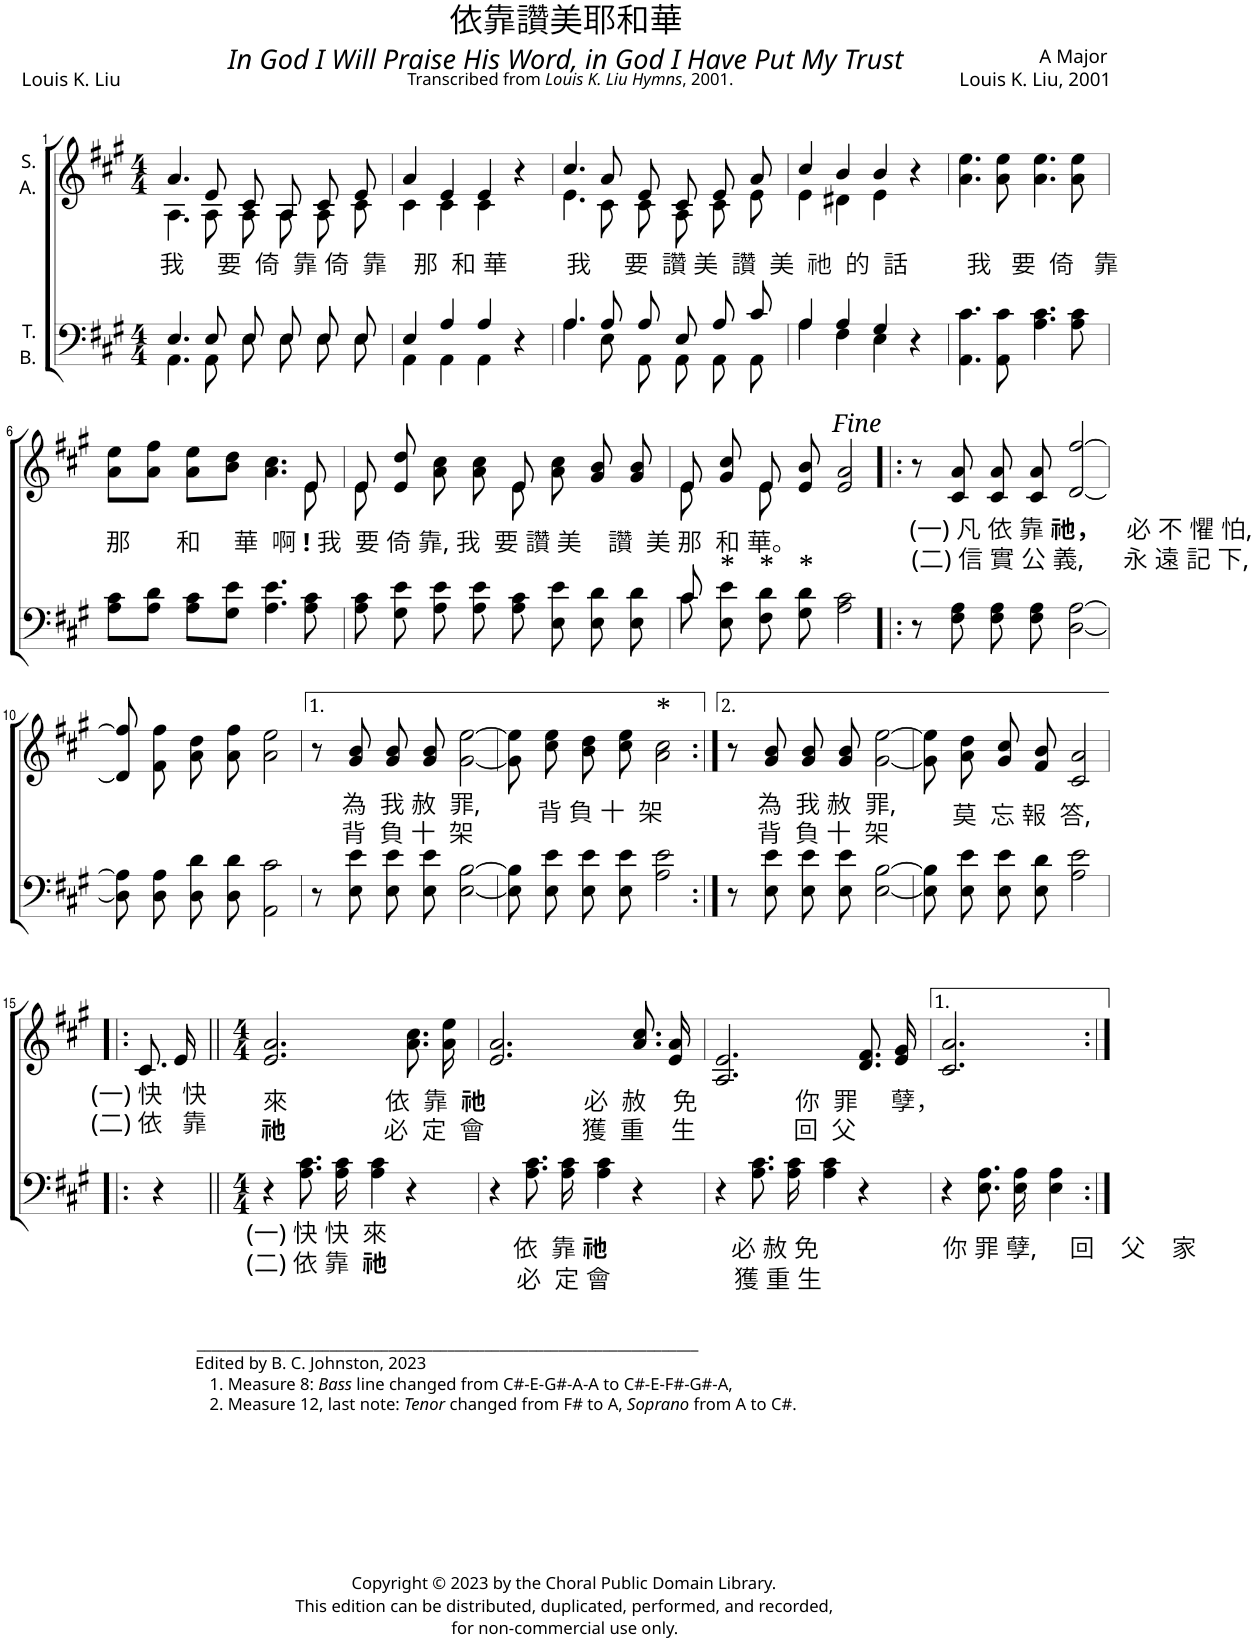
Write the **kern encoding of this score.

**kern	**text	**text	**text	**text	**text	**text	**text	**text	**kern	**text	**text	**text	**text	**text	**text	**text	**text
*part2	*part2	*part2	*part2	*part2	*part2	*part2	*part2	*part2	*part1	*part1	*part1	*part1	*part1	*part1	*part1	*part1	*part1
*staff2	*staff2	*staff2	*staff2	*staff2	*staff2	*staff2	*staff2	*staff2	*staff1	*staff1	*staff1	*staff1	*staff1	*staff1	*staff1	*staff1	*staff1
*I"T. B.	*	*	*	*	*	*	*	*	*I"S. A.	*	*	*	*	*	*	*	*
*clefF4	*	*	*	*	*	*	*	*	*clefG2	*	*	*	*	*	*	*	*
*k[f#c#g#]	*	*	*	*	*	*	*	*	*k[f#c#g#]	*	*	*	*	*	*	*	*
*M4/4	*	*	*	*	*	*	*	*	*M4/4	*	*	*	*	*	*	*	*
=1	=1	=1	=1	=1	=1	=1	=1	=1	=1	=1	=1	=1	=1	=1	=1	=1	=1
*^	*	*	*	*	*	*	*	*	*^	*	*	*	*	*	*	*	*
!	!	!	!	!	!	!	!	!	!	!LO:TX:b:t=我     要  倚  靠 倚  靠    那  和 華         我     要  讚 美  讚  美  祂  的  話         我   要  倚   靠	!	!	!	!	!	!	!	!	!
4.E/	4.AA\	.	.	.	.	.	.	.	.	4.a/	4.A\	.	.	.	.	.	.	.	.
8E/	8AA\	.	.	.	.	.	.	.	.	8e/	8A\	.	.	.	.	.	.	.	.
8E/	8E\	.	.	.	.	.	.	.	.	8c#/	8A\	.	.	.	.	.	.	.	.
8E/	8E\	.	.	.	.	.	.	.	.	8A/	8A\	.	.	.	.	.	.	.	.
8E/	8E\	.	.	.	.	.	.	.	.	8c#/	8A\	.	.	.	.	.	.	.	.
8E/	8E\	.	.	.	.	.	.	.	.	8e/	8c#\	.	.	.	.	.	.	.	.
=2	=2	=2	=2	=2	=2	=2	=2	=2	=2	=2	=2	=2	=2	=2	=2	=2	=2	=2	=2
4E/	4AA\	.	.	.	.	.	.	.	.	4a/	4c#\	.	.	.	.	.	.	.	.
4A/	4AA\	.	.	.	.	.	.	.	.	4e/	4c#\	.	.	.	.	.	.	.	.
4A/	4AA\	.	.	.	.	.	.	.	.	4e/	4c#\	.	.	.	.	.	.	.	.
4r	4ryy	.	.	.	.	.	.	.	.	4r	4ryy	.	.	.	.	.	.	.	.
=3	=3	=3	=3	=3	=3	=3	=3	=3	=3	=3	=3	=3	=3	=3	=3	=3	=3	=3	=3
4.A/	4.A\	.	.	.	.	.	.	.	.	4.cc#/	4.e\	.	.	.	.	.	.	.	.
8A/	8E\	.	.	.	.	.	.	.	.	8a/	8c#\	.	.	.	.	.	.	.	.
8A/	8AA\	.	.	.	.	.	.	.	.	8e/	8c#\	.	.	.	.	.	.	.	.
8E/	8AA\	.	.	.	.	.	.	.	.	8c#/	8A\	.	.	.	.	.	.	.	.
8A/	8AA\	.	.	.	.	.	.	.	.	8e/	8c#\	.	.	.	.	.	.	.	.
8c#/	8AA\	.	.	.	.	.	.	.	.	8a/	8e\	.	.	.	.	.	.	.	.
=4	=4	=4	=4	=4	=4	=4	=4	=4	=4	=4	=4	=4	=4	=4	=4	=4	=4	=4	=4
4A/	4A\	.	.	.	.	.	.	.	.	4cc#/	4e\	.	.	.	.	.	.	.	.
4A/	4F#\	.	.	.	.	.	.	.	.	4b/	4d#X\	.	.	.	.	.	.	.	.
4G#/	4E\	.	.	.	.	.	.	.	.	4b/	4e\	.	.	.	.	.	.	.	.
4r	4ryy	.	.	.	.	.	.	.	.	4r	4ryy	.	.	.	.	.	.	.	.
*v	*v	*	*	*	*	*	*	*	*	*	*	*	*	*	*	*	*	*	*
*	*	*	*	*	*	*	*	*	*v	*v	*	*	*	*	*	*	*	*
=5	=5	=5	=5	=5	=5	=5	=5	=5	=5	=5	=5	=5	=5	=5	=5	=5	=5
4.AA\ 4.c#\	.	.	.	.	.	.	.	.	4.a\ 4.ee\	.	.	.	.	.	.	.	.
8AA\ 8c#\	.	.	.	.	.	.	.	.	8a\ 8ee\	.	.	.	.	.	.	.	.
4.A\ 4.c#\	.	.	.	.	.	.	.	.	4.a\ 4.ee\	.	.	.	.	.	.	.	.
8A\ 8c#\	.	.	.	.	.	.	.	.	8a\ 8ee\	.	.	.	.	.	.	.	.
!!LO:LB:g=z
=6	=6	=6	=6	=6	=6	=6	=6	=6	=6	=6	=6	=6	=6	=6	=6	=6	=6
*	*	*	*	*	*	*	*	*	*^	*	*	*	*	*	*	*	*
!	!	!	!	!	!	!	!	!	!LO:TX:b:t=那       和     華  啊	!	!	!	!	!	!	!	!	!
!	!	!	!	!	!	!	!	!	!LO:TX:b:B:t=!	!	!	!	!	!	!	!	!	!
!	!	!	!	!	!	!	!	!	!LO:TX:b:t=我  要 倚 靠, 我  要 讚 美    讚  美 那  和 華。	!	!	!	!	!	!	!	!	!
8A\ 8c#\L	.	.	.	.	.	.	.	.	8a\ 8ee\L	8ryy	.	.	.	.	.	.	.	.
8A\ 8d\J	.	.	.	.	.	.	.	.	8a\ 8ff#\J	8ryy	.	.	.	.	.	.	.	.
8A\ 8c#\L	.	.	.	.	.	.	.	.	8a\ 8ee\L	8ryy	.	.	.	.	.	.	.	.
8G#\ 8e\J	.	.	.	.	.	.	.	.	8b\ 8dd\J	8ryy	.	.	.	.	.	.	.	.
4.A\ 4.e\	.	.	.	.	.	.	.	.	4.a\ 4.cc#\	4.ryy	.	.	.	.	.	.	.	.
8A\ 8c#\	.	.	.	.	.	.	.	.	8e/	8e\	.	.	.	.	.	.	.	.
=7	=7	=7	=7	=7	=7	=7	=7	=7	=7	=7	=7	=7	=7	=7	=7	=7	=7	=7
8A\ 8c#\	.	.	.	.	.	.	.	.	8e/	8e\	.	.	.	.	.	.	.	.
8G#\ 8e\	.	.	.	.	.	.	.	.	8e/ 8dd/	8ryy	.	.	.	.	.	.	.	.
8A\ 8e\	.	.	.	.	.	.	.	.	8a\ 8cc#\	8ryy	.	.	.	.	.	.	.	.
8A\ 8e\	.	.	.	.	.	.	.	.	8a\ 8cc#\	8ryy	.	.	.	.	.	.	.	.
8A\ 8c#\	.	.	.	.	.	.	.	.	8e/	8e\	.	.	.	.	.	.	.	.
8E\ 8e\	.	.	.	.	.	.	.	.	8a\ 8cc#\	8ryy	.	.	.	.	.	.	.	.
8E\ 8d\	.	.	.	.	.	.	.	.	8g#/ 8b/	8ryy	.	.	.	.	.	.	.	.
8E\ 8d\	.	.	.	.	.	.	.	.	8g#/ 8b/	8ryy	.	.	.	.	.	.	.	.
=8	=8	=8	=8	=8	=8	=8	=8	=8	=8	=8	=8	=8	=8	=8	=8	=8	=8	=8
*^	*	*	*	*	*	*	*	*	*	*	*	*	*	*	*	*	*	*
8c#/	8c#\	.	.	.	.	.	.	.	.	8e/	8e\	.	.	.	.	.	.	.	.
!	!	!	!	!	!	!	!	!	!LO:LY:a	!	!	!	!	!	!	!	!	!	!
8E\ 8e\	8ryy	.	.	.	.	.	.	.	\*	8g#/ 8cc#/	8ryy	.	.	.	.	.	.	.	.
!	!	!	!	!	!	!	!	!	!LO:LY:a	!	!	!	!	!	!	!	!	!	!
8F#\ 8d\	8ryy	.	.	.	.	.	.	.	\*	8e/	8e\	.	.	.	.	.	.	.	.
!	!	!	!	!	!	!	!	!	!LO:LY:a	!	!	!	!	!	!	!	!	!	!
8G#\ 8d\	8ryy	.	.	.	.	.	.	.	\*	8e/ 8b/	8ryy	.	.	.	.	.	.	.	.
2A\ 2c#\	2ryy	.	.	.	.	.	.	.	.	2e/ 2a/	2ryy	.	.	.	.	.	.	.	.
!	!	!	!	!	!	!	!	!	!	!	!LO:TX:a:t=<i><font size="12"/>Fine</i>	!	!	!	!	!	!	!	!
*v	*v	*	*	*	*	*	*	*	*	*	*	*	*	*	*	*	*	*	*
*	*	*	*	*	*	*	*	*	*v	*v	*	*	*	*	*	*	*	*
=9!|:	=9!|:	=9!|:	=9!|:	=9!|:	=9!|:	=9!|:	=9!|:	=9!|:	=9!|:	=9!|:	=9!|:	=9!|:	=9!|:	=9!|:	=9!|:	=9!|:	=9!|:
8r	.	.	.	.	.	.	.	.	8r	.	.	.	.	.	.	.	.
!	!	!	!	!	!	!	!	!	!LO:TX:b:t=(一) 凡 依 靠	!	!	!	!	!	!	!	!
!	!	!	!	!	!	!	!	!	!LO:TX:b:B:t=祂，	!	!	!	!	!	!	!	!
!	!	!	!	!	!	!	!	!	!LO:TX:b:t=必 不 懼 怕,	!	!	!	!	!	!	!	!
!	!	!	!	!	!	!	!	!	!LO:TX:b:t=(二) 信 實 公 義,      永 遠 記 下,	!	!	!	!	!	!	!	!
8F#\ 8A\	.	.	.	.	.	.	.	.	8c#/ 8a/	.	.	.	.	.	.	.	.
8F#\ 8A\	.	.	.	.	.	.	.	.	8c#/ 8a/	.	.	.	.	.	.	.	.
8F#\ 8A\	.	.	.	.	.	.	.	.	8c#/ 8a/	.	.	.	.	.	.	.	.
[2D\ [2A\	.	.	.	.	.	.	.	.	[2d/ [2ff#/	.	.	.	.	.	.	.	.
!!LO:LB:g=z
=10	=10	=10	=10	=10	=10	=10	=10	=10	=10	=10	=10	=10	=10	=10	=10	=10	=10
8D\] 8A\]	.	.	.	.	.	.	.	.	8d/] 8ff#/]	.	.	.	.	.	.	.	.
8D\ 8A\	.	.	.	.	.	.	.	.	8f#\ 8ff#\	.	.	.	.	.	.	.	.
8D\ 8d\	.	.	.	.	.	.	.	.	8a\ 8dd\	.	.	.	.	.	.	.	.
8D\ 8d\	.	.	.	.	.	.	.	.	8a\ 8ff#\	.	.	.	.	.	.	.	.
2AA\ 2c#\	.	.	.	.	.	.	.	.	2a\ 2ee\	.	.	.	.	.	.	.	.
=11	=11	=11	=11	=11	=11	=11	=11	=11	=11	=11	=11	=11	=11	=11	=11	=11	=11
8r	.	.	.	.	.	.	.	.	8r	.	.	.	.	.	.	.	.
!	!	!	!	!	!	!	!	!	!LO:TX:b:t=為  我 赦  罪,	!	!	!	!	!	!	!	!
!	!	!	!	!	!	!	!	!	!LO:TX:b:t=背  負 十  架	!	!	!	!	!	!	!	!
8E\ 8e\	.	.	.	.	.	.	.	.	8g#/ 8b/	.	.	.	.	.	.	.	.
8E\ 8e\	.	.	.	.	.	.	.	.	8g#/ 8b/	.	.	.	.	.	.	.	.
8E\ 8e\	.	.	.	.	.	.	.	.	8g#/ 8b/	.	.	.	.	.	.	.	.
[2E\ [2B\	.	.	.	.	.	.	.	.	[2g#\ [2ee\	.	.	.	.	.	.	.	.
=12	=12	=12	=12	=12	=12	=12	=12	=12	=12	=12	=12	=12	=12	=12	=12	=12	=12
8E\] 8B\]	.	.	.	.	.	.	.	.	8g#\] 8ee\]	.	.	.	.	.	.	.	.
!	!	!	!	!	!	!	!	!	!LO:TX:b:t=背 負 十  架	!	!	!	!	!	!	!	!
8E\ 8e\	.	.	.	.	.	.	.	.	8cc#\ 8ee\	.	.	.	.	.	.	.	.
8E\ 8e\	.	.	.	.	.	.	.	.	8b\ 8dd\	.	.	.	.	.	.	.	.
8E\ 8e\	.	.	.	.	.	.	.	.	8cc#\ 8ee\	.	.	.	.	.	.	.	.
!	!	!	!	!	!	!	!	!	!	!	!	!	!	!	!	!	!LO:LY:a
2A\ 2e\	.	.	.	.	.	.	.	.	2a\ 2cc#\	.	.	.	.	.	.	.	\*
=13:|!	=13:|!	=13:|!	=13:|!	=13:|!	=13:|!	=13:|!	=13:|!	=13:|!	=13:|!	=13:|!	=13:|!	=13:|!	=13:|!	=13:|!	=13:|!	=13:|!	=13:|!
8r	.	.	.	.	.	.	.	.	8r	.	.	.	.	.	.	.	.
!	!	!	!	!	!	!	!	!	!LO:TX:b:t=為  我 赦  罪,	!	!	!	!	!	!	!	!
!	!	!	!	!	!	!	!	!	!LO:TX:b:t=背  負 十  架	!	!	!	!	!	!	!	!
8E\ 8e\	.	.	.	.	.	.	.	.	8g#/ 8b/	.	.	.	.	.	.	.	.
8E\ 8e\	.	.	.	.	.	.	.	.	8g#/ 8b/	.	.	.	.	.	.	.	.
8E\ 8e\	.	.	.	.	.	.	.	.	8g#/ 8b/	.	.	.	.	.	.	.	.
[2E\ [2B\	.	.	.	.	.	.	.	.	[2g#\ [2ee\	.	.	.	.	.	.	.	.
=14	=14	=14	=14	=14	=14	=14	=14	=14	=14	=14	=14	=14	=14	=14	=14	=14	=14
!	!	!	!	!	!	!	!	!	!LO:TX:b:t=莫  忘 報  答,	!	!	!	!	!	!	!	!
8E\] 8B\]	.	.	.	.	.	.	.	.	8g#\] 8ee\]	.	.	.	.	.	.	.	.
8E\ 8e\	.	.	.	.	.	.	.	.	8a\ 8dd\	.	.	.	.	.	.	.	.
8E\ 8e\	.	.	.	.	.	.	.	.	8g#/ 8cc#/	.	.	.	.	.	.	.	.
8E\ 8d\	.	.	.	.	.	.	.	.	8f#/ 8b/	.	.	.	.	.	.	.	.
2A\ 2e\	.	.	.	.	.	.	.	.	2c#/ 2a/	.	.	.	.	.	.	.	.
!!LO:LB:g=z
=15!|:	=15!|:	=15!|:	=15!|:	=15!|:	=15!|:	=15!|:	=15!|:	=15!|:	=15!|:	=15!|:	=15!|:	=15!|:	=15!|:	=15!|:	=15!|:	=15!|:	=15!|:
!	!	!	!	!	!	!	!	!	!LO:TX:b:t=(一) 快   快	!	!	!	!	!	!	!	!
!	!	!	!	!	!	!	!	!	!LO:TX:b:t=(二) 依   靠	!	!	!	!	!	!	!	!
4r	.	.	.	.	.	.	.	.	8.c#/	.	.	.	.	.	.	.	.
.	.	.	.	.	.	.	.	.	16e/	.	.	.	.	.	.	.	.
=16||	=16||	=16||	=16||	=16||	=16||	=16||	=16||	=16||	=16||	=16||	=16||	=16||	=16||	=16||	=16||	=16||	=16||
*M4/4	*	*	*	*	*	*	*	*	*M4/4	*	*	*	*	*	*	*	*
!	!	!	!	!	!	!	!	!	!LO:TX:b:t=來               依  靠	!	!	!	!	!	!	!	!
!	!	!	!	!	!	!	!	!	!LO:TX:b:B:t=祂	!	!	!	!	!	!	!	!
!	!	!	!	!	!	!	!	!	!LO:TX:b:t=必  赦    免               你  罪     孽，	!	!	!	!	!	!	!	!
!	!	!	!	!	!	!	!	!	!LO:TX:b:B:t=祂	!	!	!	!	!	!	!	!
!	!	!	!	!	!	!	!	!	!LO:TX:b:t=必  定  會               獲  重    生               回  父	!	!	!	!	!	!	!	!
4r	.	.	.	.	.	.	.	.	2.e/ 2.a/	.	.	.	.	.	.	.	.
!LO:TX:b:t=(一) 快 快  來	!	!	!	!	!	!	!	!	!	!	!	!	!	!	!	!	!
!LO:TX:b:t=(二) 依 靠	!	!	!	!	!	!	!	!	!	!	!	!	!	!	!	!	!
!LO:TX:b:B:t=祂	!	!	!	!	!	!	!	!	!	!	!	!	!	!	!	!	!
8.A\ 8.c#\	.	.	.	.	.	.	.	.	.	.	.	.	.	.	.	.	.
16A\ 16c#\	.	.	.	.	.	.	.	.	.	.	.	.	.	.	.	.	.
4A\ 4c#\	.	.	.	.	.	.	.	.	.	.	.	.	.	.	.	.	.
4r	.	.	.	.	.	.	.	.	8.a\ 8.cc#\	.	.	.	.	.	.	.	.
.	.	.	.	.	.	.	.	.	16a\ 16ee\	.	.	.	.	.	.	.	.
=17	=17	=17	=17	=17	=17	=17	=17	=17	=17	=17	=17	=17	=17	=17	=17	=17	=17
!LO:TX:b:t=____________________________________________________________________	!	!	!	!	!	!	!	!	!	!	!	!	!	!	!	!	!
!LO:TX:b:t=Edited by B. C. Johnston, 2023	!	!	!	!	!	!	!	!	!	!	!	!	!	!	!	!	!
!LO:TX:b:t=1. Measure 8&colon;	!	!	!	!	!	!	!	!	!	!	!	!	!	!	!	!	!
!LO:TX:b:i:t=Bass	!	!	!	!	!	!	!	!	!	!	!	!	!	!	!	!	!
!LO:TX:b:t=line changed from C#-E-G#-A-A to C#-E-F#-G#-A,	!	!	!	!	!	!	!	!	!	!	!	!	!	!	!	!	!
!LO:TX:b:t=2. Measure 12, last note&colon;	!	!	!	!	!	!	!	!	!	!	!	!	!	!	!	!	!
!LO:TX:b:i:t=Tenor	!	!	!	!	!	!	!	!	!	!	!	!	!	!	!	!	!
!LO:TX:b:t=changed from F# to A,	!	!	!	!	!	!	!	!	!	!	!	!	!	!	!	!	!
!LO:TX:b:i:t=Soprano	!	!	!	!	!	!	!	!	!	!	!	!	!	!	!	!	!
!LO:TX:b:t=from A to C#.	!	!	!	!	!	!	!	!	!	!	!	!	!	!	!	!	!
4r	.	.	.	.	.	.	.	.	2.e/ 2.a/	.	.	.	.	.	.	.	.
!LO:TX:b:t=依  靠	!	!	!	!	!	!	!	!	!	!	!	!	!	!	!	!	!
!LO:TX:b:B:t=祂	!	!	!	!	!	!	!	!	!	!	!	!	!	!	!	!	!
!LO:TX:b:t=必 赦 免                   你 罪 孽,     回    父    家	!	!	!	!	!	!	!	!	!	!	!	!	!	!	!	!	!
!LO:TX:b:t=必  定 會                   獲 重 生	!	!	!	!	!	!	!	!	!	!	!	!	!	!	!	!	!
8.A\ 8.c#\	.	.	.	.	.	.	.	.	.	.	.	.	.	.	.	.	.
16A\ 16c#\	.	.	.	.	.	.	.	.	.	.	.	.	.	.	.	.	.
4A\ 4c#\	.	.	.	.	.	.	.	.	.	.	.	.	.	.	.	.	.
4r	.	.	.	.	.	.	.	.	8.a/ 8.cc#/	.	.	.	.	.	.	.	.
.	.	.	.	.	.	.	.	.	16e/ 16a/	.	.	.	.	.	.	.	.
=18	=18	=18	=18	=18	=18	=18	=18	=18	=18	=18	=18	=18	=18	=18	=18	=18	=18
4r	.	.	.	.	.	.	.	.	2.A/ 2.e/	.	.	.	.	.	.	.	.
8.A\ 8.c#\	.	.	.	.	.	.	.	.	.	.	.	.	.	.	.	.	.
16A\ 16c#\	.	.	.	.	.	.	.	.	.	.	.	.	.	.	.	.	.
4A\ 4c#\	.	.	.	.	.	.	.	.	.	.	.	.	.	.	.	.	.
4r	.	.	.	.	.	.	.	.	8.d/ 8.f#/	.	.	.	.	.	.	.	.
.	.	.	.	.	.	.	.	.	16e/ 16g#/	.	.	.	.	.	.	.	.
=19	=19	=19	=19	=19	=19	=19	=19	=19	=19	=19	=19	=19	=19	=19	=19	=19	=19
4r	.	.	.	.	.	.	.	.	2.c#/ 2.a/	.	.	.	.	.	.	.	.
8.E\ 8.A\	.	.	.	.	.	.	.	.	.	.	.	.	.	.	.	.	.
16E\ 16A\	.	.	.	.	.	.	.	.	.	.	.	.	.	.	.	.	.
4E\ 4A\	.	.	.	.	.	.	.	.	.	.	.	.	.	.	.	.	.
=:|!	=:|!	=:|!	=:|!	=:|!	=:|!	=:|!	=:|!	=:|!	=:|!	=:|!	=:|!	=:|!	=:|!	=:|!	=:|!	=:|!	=:|!
*-	*-	*-	*-	*-	*-	*-	*-	*-	*-	*-	*-	*-	*-	*-	*-	*-	*-
